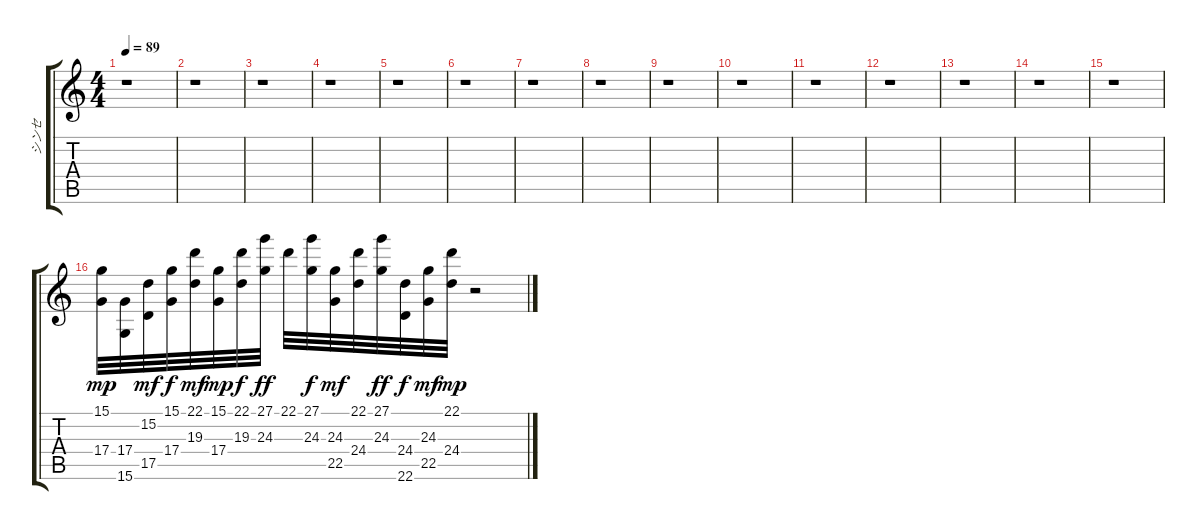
\track ("シンセ" "シンセ") {instrument lead2sawtooth}
\staff {score tabs}
\tuning (E4 B3 G3 D3 A2 E2) {hide}
\ts (4 4)
\tempo 89
\clef g2
\ks c
r.1{dy mp} |
r.1 |
r.1 |
r.1 |
r.1 |
r.1 |
r.1 |
r.1 |
r.1 |
r.1 |
r.1 |
r.1 |
r.1 |
r.1 |
r.1 |
(15.1 17.4).32 (17.4 15.6).32 (15.2 17.5).32{dy mf} (15.1 17.4).32{dy f} (22.1 19.3).32{dy mf} (15.1 17.4).32{dy mp} (22.1 19.3).32{dy f} (27.1 24.3).32{dy ff} 22.1.32 (27.1 24.3).32{dy f} (24.3 22.5).32{dy mf} (22.1 24.4).32 (27.1 24.3).32{dy ff} (24.4 22.6).32{dy f} (24.3 22.5).32{dy mf} (22.1 24.4).32{dy mp} r.2
